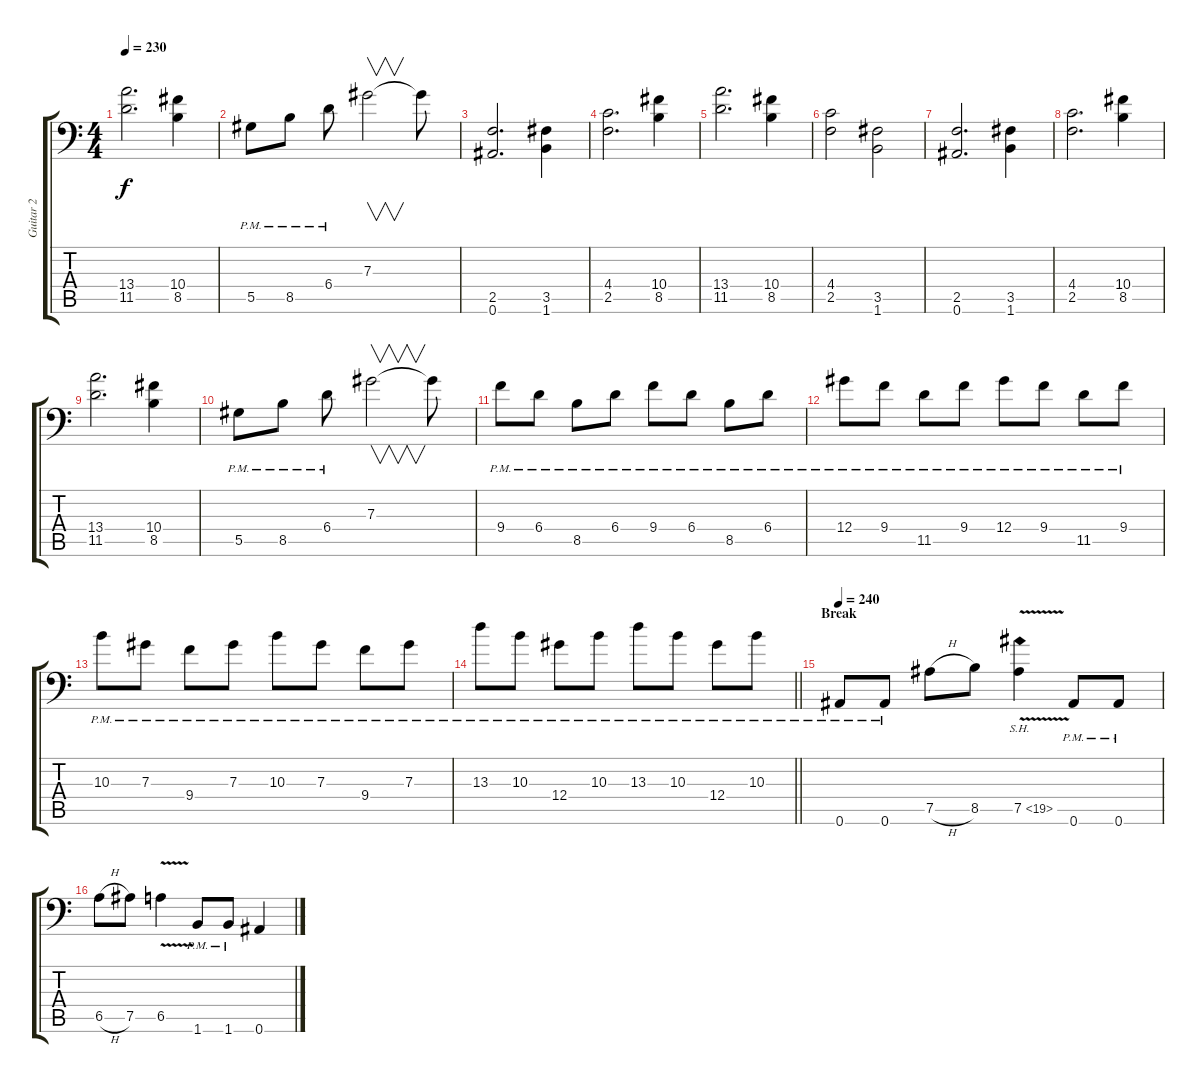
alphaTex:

\track ("Guitar 2" "Guitar 2") {instrument distortionguitar}
\staff {score tabs}
\tuning (Bb3 F3 Db3 Ab2 Eb2 Bb1) {hide}
\ts (4 4)
\tempo 230
\clef f4
\ks c
(13.4 11.5).2{d dy f} (10.4 8.5).4 |
5.5{pm}.8 8.5{pm}.8 6.4{pm}.8 7.3.2{v} 7.3{t}.8 |
(2.5 0.6).2{d} (3.5 1.6).4 |
(4.4 2.5).2{d} (10.4 8.5).4 |
(13.4 11.5).2{d} (10.4 8.5).4 |
(4.4 2.5).2 (3.5 1.6).2 |
(2.5 0.6).2{d} (3.5 1.6).4 |
(4.4 2.5).2{d} (10.4 8.5).4 |
(13.4 11.5).2{d} (10.4 8.5).4 |
5.5{pm}.8 8.5{pm}.8 6.4{pm}.8 7.3.2{v} 7.3{t}.8 |
9.4{pm}.8 6.4{pm}.8 8.5{pm}.8 6.4{pm}.8 9.4{pm}.8 6.4{pm}.8 8.5{pm}.8 6.4{pm}.8 |
12.4{pm}.8 9.4{pm}.8 11.5{pm}.8 9.4{pm}.8 12.4{pm}.8 9.4{pm}.8 11.5{pm}.8 9.4{pm}.8 |
10.3{pm}.8 7.3{pm}.8 9.4{pm}.8 7.3{pm}.8 10.3{pm}.8 7.3{pm}.8 9.4{pm}.8 7.3{pm}.8 |
\barLineRight lightlight
13.3{pm}.8 10.3{pm}.8 12.4{pm}.8 10.3{pm}.8 13.3{pm}.8 10.3{pm}.8 12.4{pm}.8 10.3{pm}.8 |
\section ("" "Break")
\tempo 240
0.6{pm}.8 0.6{pm}.8 7.5{h}.8 8.5.8 7.5{sh 12 v}.4 0.6{pm}.8 0.6{pm}.8 |
6.5{h}.8 7.5.8 6.5{v}.4 1.6{pm}.8 1.6{pm}.8 0.6.4
